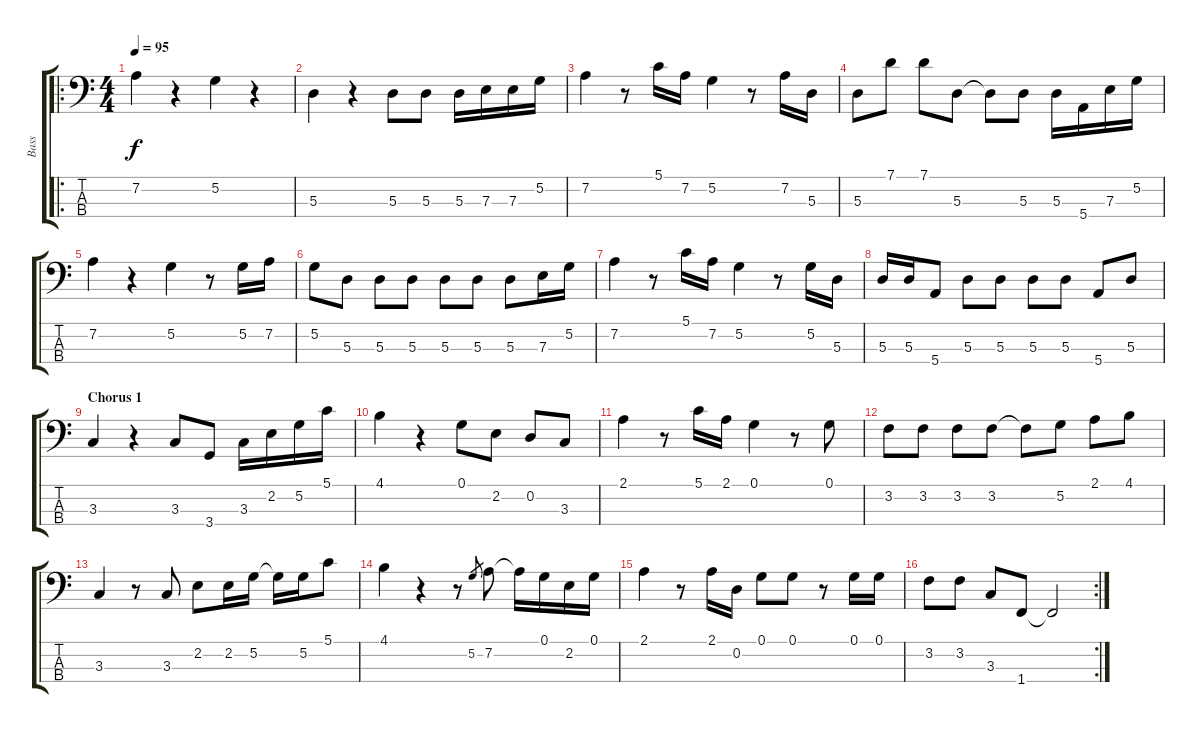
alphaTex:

\track ("Bass" "Bass") {instrument electricbassfinger}
\staff {score tabs}
\tuning (G2 D2 A1 E1) {hide}
\ro
\ts (4 4)
\tempo 95
\clef f4
\ks c
7.2.4{dy f} r.4 5.2.4 r.4 |
5.3.4 r.4 5.3.8 5.3.8 5.3.16 7.3.16 7.3.16 5.2.16 |
7.2.4 r.8 5.1.16 7.2.16 5.2.4 r.8 7.2.16 5.3.16 |
5.3.8 7.1.8 7.1.8 5.3.8 5.3{t}.8 5.3.8 5.3.16 5.4.16 7.3.16 5.2.16 |
7.2.4 r.4 5.2.4 r.8 5.2.16 7.2.16 |
5.2.8 5.3.8 5.3.8 5.3.8 5.3.8 5.3.8 5.3.8 7.3.16 5.2.16 |
7.2.4 r.8 5.1.16 7.2.16 5.2.4 r.8 5.2.16 5.3.16 |
5.3.16 5.3.16 5.4.8 5.3.8 5.3.8 5.3.8 5.3.8 5.4.8 5.3.8 |
\section ("" "Chorus 1")
3.3.4 r.4 3.3.8 3.4.8 3.3.16 2.2.16 5.2.16 5.1.16 |
4.1.4 r.4 0.1.8 2.2.8 0.2.8 3.3.8 |
2.1.4 r.8 5.1.16 2.1.16 0.1.4 r.8 0.1.8 |
3.2.8 3.2.8 3.2.8 3.2.8 3.2{t}.8 5.2.8 2.1.8 4.1.8 |
3.3.4 r.8 3.3.8 2.2.8 2.2.16 5.2.16 5.2{t}.16 5.2.16 5.1.8 |
4.1.4 r.4 r.8 5.2.8{gr} 7.2.8 7.2{t}.16 0.1.16 2.2.16 0.1.16 |
2.1.4 r.8 2.1.16 0.2.16 0.1.8 0.1.8 r.8 0.1.16 0.1.16 |
\rc 2
3.2.8 3.2.8 3.3.8 1.4.8 1.4{t}.2
